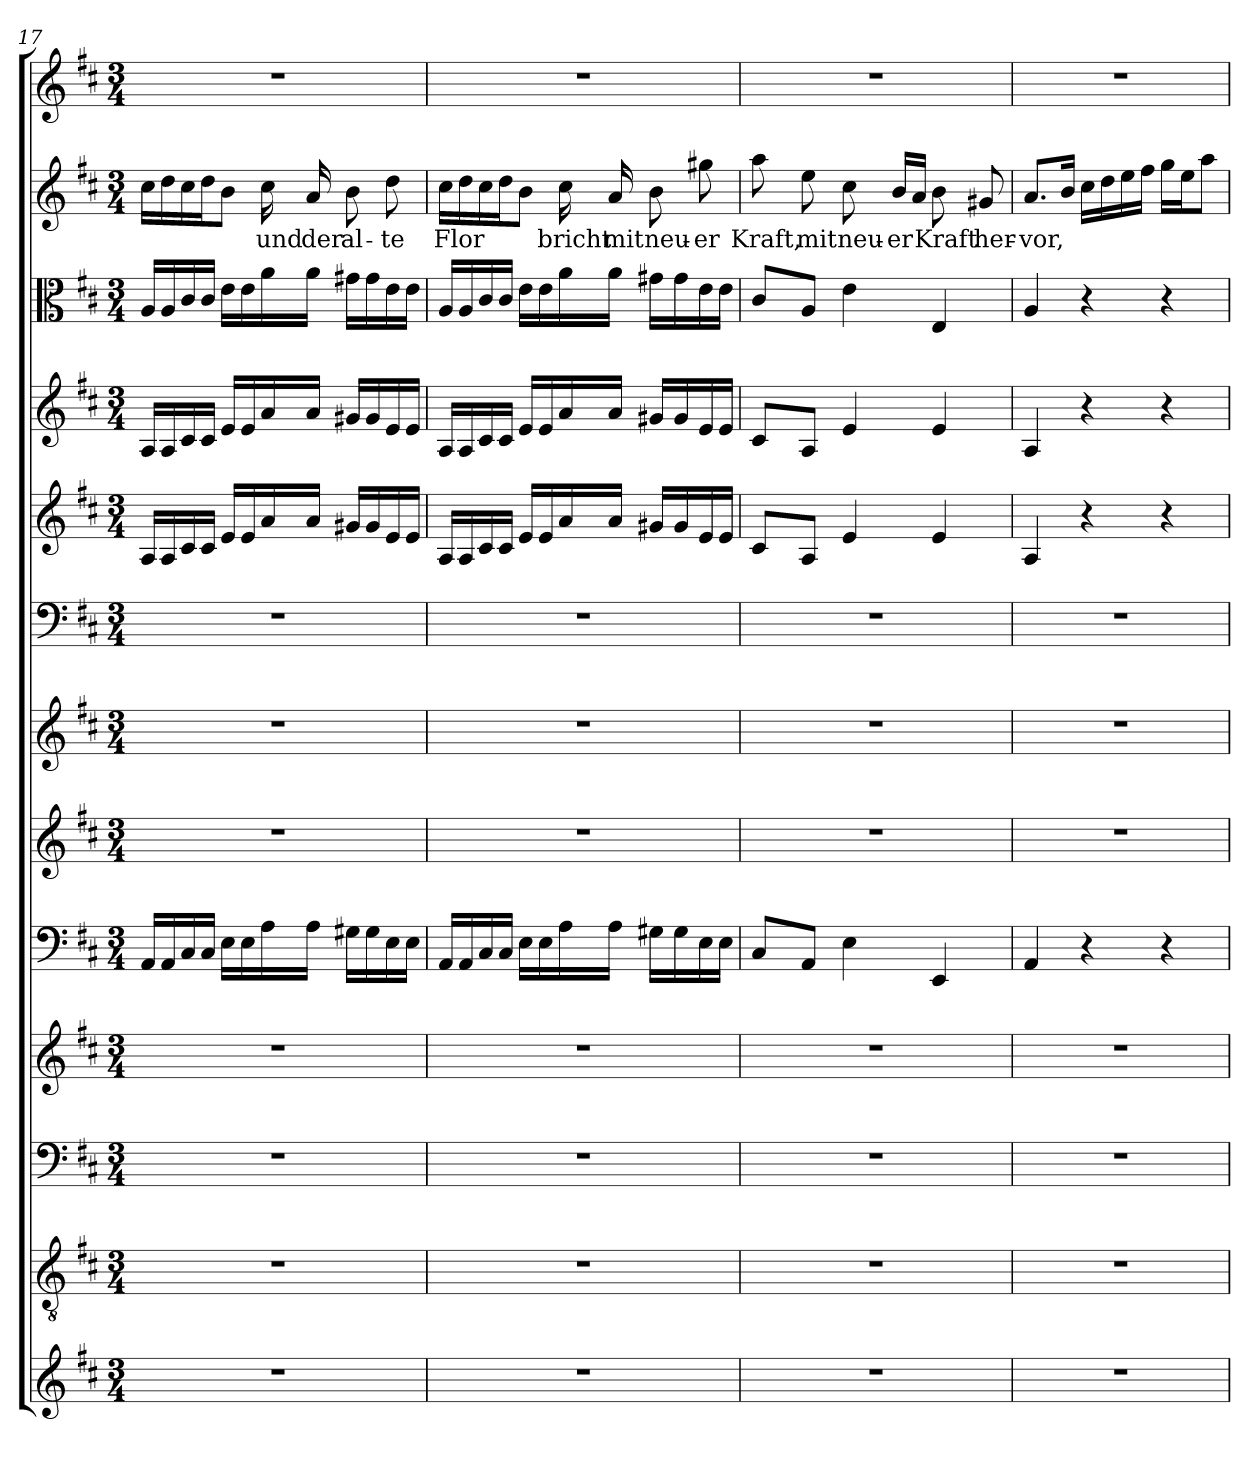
**kern	**kern	**kern	**kern	**kern	**kern	**kern	**kern	**kern	**kern	**kern	**kern	**text	**kern
*part13	*part12	*part11	*part10	*part9	*part8	*part7	*part6	*part5	*part4	*part3	*part2	*part2	*part1
*staff13	*staff12	*staff11	*staff10	*staff9	*staff8	*staff7	*staff6	*staff5	*staff4	*staff3	*staff2	*staff2	*staff1
*clefG2	*clefGv2	*clefF4	*clefG2	*clefF4	*clefG2	*clefG2	*clefF4	*clefG2	*clefG2	*clefC3	*clefG2	*	*clefG2
*k[f#c#]	*k[f#c#]	*k[f#c#]	*k[f#c#]	*k[f#c#]	*k[f#c#]	*k[f#c#]	*k[f#c#]	*k[f#c#]	*k[f#c#]	*k[f#c#]	*k[f#c#]	*	*k[f#c#]
*D:	*D:	*D:	*D:	*D:	*D:	*D:	*D:	*D:	*D:	*D:	*D:	*	*D:
*M3/4	*M3/4	*M3/4	*M3/4	*M3/4	*M3/4	*M3/4	*M3/4	*M3/4	*M3/4	*M3/4	*M3/4	*	*M3/4
=17	=17	=17	=17	=17	=17	=17	=17	=17	=17	=17	=17	=17	=17
2.r	2.r	2.r	2.r	16AA/LL	2.r	2.r	2.r	16A/LL	16A/LL	16A/LL	16cc#\LL	.	2.r
.	.	.	.	16AA/	.	.	.	16A/	16A/	16A/	16dd\	.	.
.	.	.	.	16C#/	.	.	.	16c#/	16c#/	16c#/	16cc#\	.	.
.	.	.	.	16C#/JJ	.	.	.	16c#/JJ	16c#/JJ	16c#/JJ	16dd\J	.	.
.	.	.	.	16E\LL	.	.	.	16e/LL	16e/LL	16e\LL	8b\J	.	.
.	.	.	.	16E\	.	.	.	16e/	16e/	16e\	.	.	.
.	.	.	.	16A\	.	.	.	16a/	16a/	16a\	16cc#\	und	.
.	.	.	.	16A\JJ	.	.	.	16a/JJ	16a/JJ	16a\JJ	16a/	der	.
.	.	.	.	16G#X\LL	.	.	.	16g#X/LL	16g#X/LL	16g#X\LL	8b\	al-	.
.	.	.	.	16G#\	.	.	.	16g#/	16g#/	16g#\	.	.	.
.	.	.	.	16E\	.	.	.	16e/	16e/	16e\	8dd\	-te	.
.	.	.	.	16E\JJ	.	.	.	16e/JJ	16e/JJ	16e\JJ	.	.	.
=18	=18	=18	=18	=18	=18	=18	=18	=18	=18	=18	=18	=18	=18
2.r	2.r	2.r	2.r	16AA/LL	2.r	2.r	2.r	16A/LL	16A/LL	16A/LL	16cc#\LL	Flor	2.r
.	.	.	.	16AA/	.	.	.	16A/	16A/	16A/	16dd\	.	.
.	.	.	.	16C#/	.	.	.	16c#/	16c#/	16c#/	16cc#\	.	.
.	.	.	.	16C#/JJ	.	.	.	16c#/JJ	16c#/JJ	16c#/JJ	16dd\J	.	.
.	.	.	.	16E\LL	.	.	.	16e/LL	16e/LL	16e\LL	8b\J	.	.
.	.	.	.	16E\	.	.	.	16e/	16e/	16e\	.	.	.
.	.	.	.	16A\	.	.	.	16a/	16a/	16a\	16cc#\	bricht	.
.	.	.	.	16A\JJ	.	.	.	16a/JJ	16a/JJ	16a\JJ	16a/	mit	.
.	.	.	.	16G#X\LL	.	.	.	16g#X/LL	16g#X/LL	16g#X\LL	8b\	neu-	.
.	.	.	.	16G#\	.	.	.	16g#/	16g#/	16g#\	.	.	.
.	.	.	.	16E\	.	.	.	16e/	16e/	16e\	8gg#X\	-er	.
.	.	.	.	16E\JJ	.	.	.	16e/JJ	16e/JJ	16e\JJ	.	.	.
=19	=19	=19	=19	=19	=19	=19	=19	=19	=19	=19	=19	=19	=19
2.r	2.r	2.r	2.r	8C#/L	2.r	2.r	2.r	8c#/L	8c#/L	8c#/L	8aa\	Kraft,	2.r
.	.	.	.	8AA/J	.	.	.	8A/J	8A/J	8A/J	8ee\	mit	.
.	.	.	.	4E\	.	.	.	4e/	4e/	4e\	8cc#\	neu-	.
.	.	.	.	.	.	.	.	.	.	.	16b/LL	-er	.
.	.	.	.	.	.	.	.	.	.	.	16a/JJ	.	.
.	.	.	.	4EE/	.	.	.	4e/	4e/	4E/	8b\	Kraft	.
.	.	.	.	.	.	.	.	.	.	.	8g#X/	her-	.
=20	=20	=20	=20	=20	=20	=20	=20	=20	=20	=20	=20	=20	=20
2.r	2.r	2.r	2.r	4AA/	2.r	2.r	2.r	4A/	4A/	4A/	8.a/L	-vor,	2.r
.	.	.	.	.	.	.	.	.	.	.	16b/Jk	.	.
.	.	.	.	4r	.	.	.	4r	4r	4r	16cc#\LL	.	.
.	.	.	.	.	.	.	.	.	.	.	16dd\	.	.
.	.	.	.	.	.	.	.	.	.	.	16ee\	.	.
.	.	.	.	.	.	.	.	.	.	.	16ff#\JJ	.	.
.	.	.	.	4r	.	.	.	4r	4r	4r	16gg\LL	.	.
.	.	.	.	.	.	.	.	.	.	.	16ee\J	.	.
.	.	.	.	.	.	.	.	.	.	.	8aa\J	.	.
=	=	=	=	=	=	=	=	=	=	=	=	=	=
*-	*-	*-	*-	*-	*-	*-	*-	*-	*-	*-	*-	*-	*-
